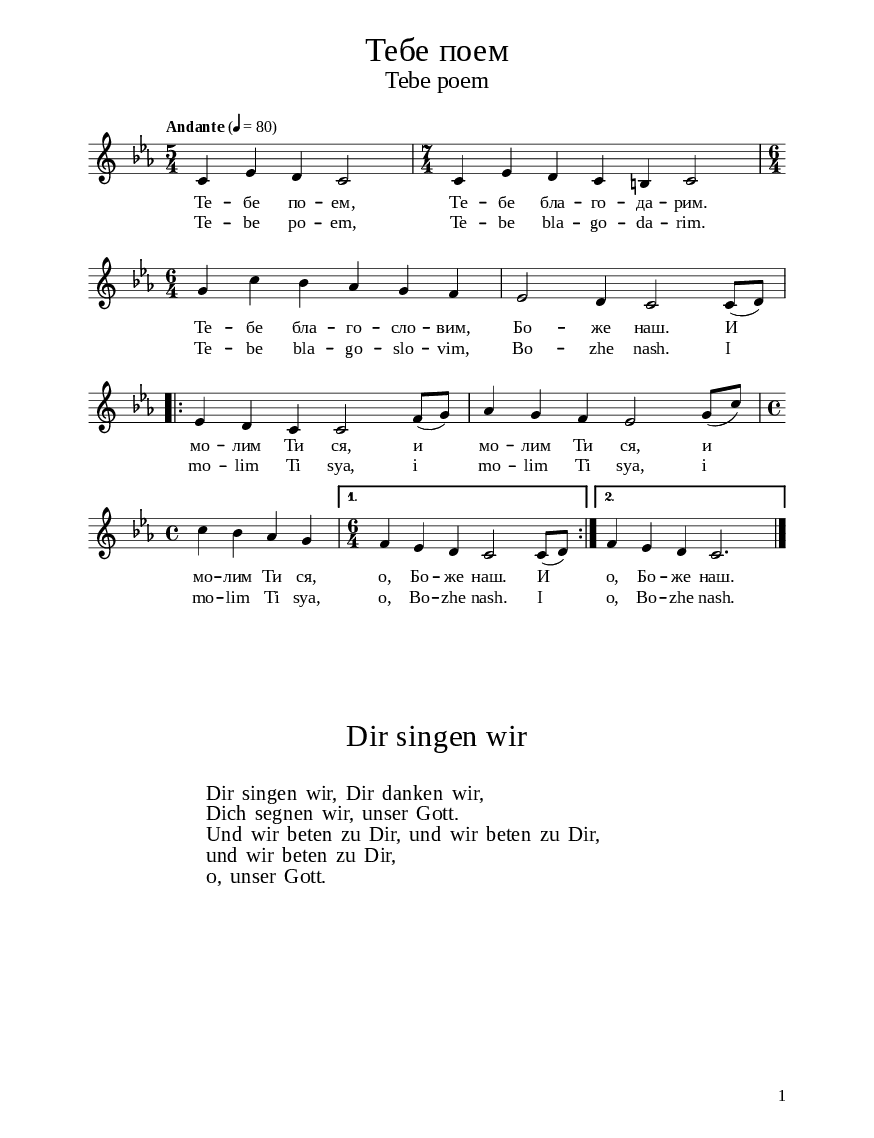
\version "2.22.1"

% include paper part and global functions
\include "include/globals.ily"

\bookpart {
  \include "include/bookpart-paper.ily"
  \score {
    \include "include/score-layout.ily"

    \new Voice \absolute  {
      \clef treble
      \key c \minor
      \time 5/4
      \tempoFunc "Andante" 4 "80"
      c'4 es'4 d'4 c'2 | \time 7/4 c'4 es'4 d'4 c'4 b4 c'2 |  \break
      \time 6/4 g'4 c''4 bes'4 as'4 g'4 f'4 |  es'2 d'4 c'2 c'8 ( d'8 ) | \break
      \repeat volta 2 {
        es'4 d'4 c'4 c'2 f'8 ( g'8 ) | as'4 g'4 f'4 es'2  g'8 ( c''8 ) | \time 4/4 \break
        c''4 bes'4 as'4 g'4
      } \alternative {
        { \time 6/4 f'4 es'4 d'4 c'2 c'8 ( d'8 ) }
        {
          f'4 \override Staff.BarLine.stencil = ##f es'4 d'4 c'2.
          \override Staff.BarLine.stencil = ##t
          \bar "|."
        }
      }
    }

    \addlyrics {
      Те -- бе по -- ем, Те -- бе бла -- го -- да -- рим.
      Те -- бе бла -- го -- сло -- вим, Бо -- же наш.  И
      мо -- лим Ти ся, и  мо -- лим Ти ся,  и
      мо -- лим Ти ся, o, Бо -- же наш. И o, Бо -- же наш.
    }

    \addlyrics {
      Te -- be po -- em, Te -- be bla -- go -- da -- rim.
      Te -- be bla -- go -- slo -- vim, Bo -- zhe nash.  I
      mo -- lim Ti sya, i  mo -- lim Ti sya,  i
      mo -- lim Ti sya, o, Bo -- zhe nash. I o, Bo -- zhe nash.
    }
    \header {
      title = \titleFunc "Тебе поем" "Tebe poem"
    }

    \midi{}

  } % score


  \markup \empty-three

  % include foreign translation(s) of the song
  \version "2.22.1"

\markup \fill-line { \fontsize #deTitleFontSize "Dir singen wir" }
\markup \null
\markup \null
\markup \fontsize #deCoupletFontSize {
  \hspace #10
  \override #`(baseline-skip . ,deCoupletBaselineSkip)

  \column {
     \line { " " }
     
     \line { " "Dir singen wir, Dir danken wir,}
     
     \line { " "Dich segnen wir, unser Gott.}
     
     \line { " "Und wir beten zu Dir, und wir beten zu Dir,}
     \line { " " und wir beten zu Dir,}
     
     \line { " "o, unser Gott.}
     
       
    }
}


} % bookpart
